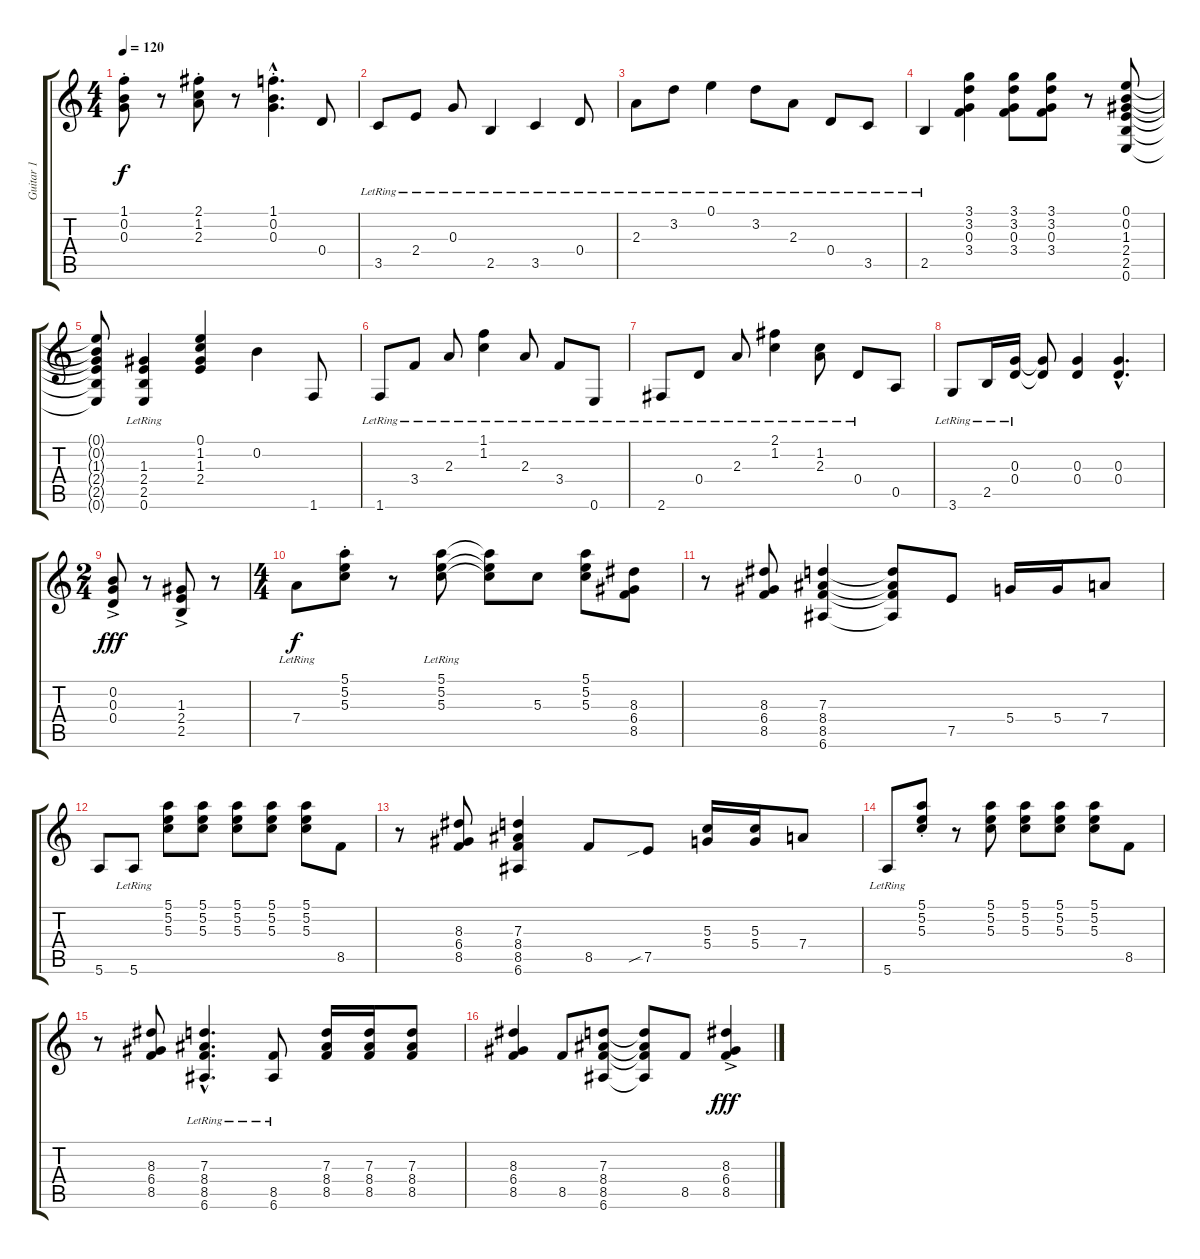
\track ("Guitar 1" "Guitar 1") {instrument electricguitarclean}
\staff {score tabs}
\tuning (E4 B3 G3 D3 A2 E2) {hide}
\ts (4 4)
\tempo 120
\clef g2
\ks c
(1.1{st} 0.2{st} 0.3{st}).8{dy f} r.8 (2.1{st} 1.2{st} 2.3{st}).8 r.8 (1.1{hac st} 0.2{hac st} 0.3{hac st}).4{d} 0.4.8 |
3.5{lr}.8 2.4{lr}.8 0.3{lr}.8 2.5{lr}.4 3.5{lr}.4 0.4{lr}.8 |
2.3{lr}.8 3.2{lr}.8 0.1{lr}.4 3.2{lr}.8 2.3{lr}.8 0.4{lr}.8 3.5{lr}.8 |
2.5{lr}.4 (3.1 3.2 0.3 3.4).4 (3.1 3.2 0.3 3.4).8 (3.1 3.2 0.3 3.4).8 r.8 (0.1 0.2 1.3 2.4 2.5 0.6).8 |
(0.1{t} 0.2{t} 1.3{t} 2.4{t} 2.5{t} 0.6{t}).8 (1.3 2.4 2.5{lr} 0.6{lr}).4 (0.1 1.2 1.3 2.4).4 0.2.4 1.6.8 |
1.6{lr}.8 3.4{lr}.8 2.3{lr}.8 (1.1{lr} 1.2{lr}).4 2.3{lr}.8 3.4{lr}.8 0.6{lr}.8 |
2.6{lr}.8 0.4{lr}.8 2.3{lr}.8 (2.1{lr} 1.2{lr}).4 (1.2{lr} 2.3{lr}).8 0.4{lr}.8 0.5.8 |
3.6{lr}.8 2.5{lr}.16 (0.3{lr} 0.4{lr}).16 (0.3{t} 0.4{t}).8 (0.3 0.4).4 (0.3{hac} 0.4{hac}).4{d} |
\ts (2 4)
(0.2{ac} 0.3{ac} 0.4{ac}).8{dy fff} r.8 (1.3{ac} 2.4{ac} 2.5{ac}).8 r.8 |
\ts (4 4)
7.4{lr}.8{dy f} (5.1{st} 5.2{st} 5.3{st}).8 r.8 (5.1{lr} 5.2{lr} 5.3).8 (5.1{t} 5.2{t} 5.3{t}).8 5.3.8 (5.1 5.2 5.3).8 (8.3 6.4 8.5).8 |
r.8 (8.3 6.4 8.5).8 (7.3 8.4 8.5 6.6).4 (7.3{t} 8.4{t} 8.5{t} 6.6{t}).8 7.5.8 5.4.16 5.4.16 7.4.8 |
5.6.8 5.6{lr}.8 (5.1 5.2 5.3).8 (5.1 5.2 5.3).8 (5.1 5.2 5.3).8 (5.1 5.2 5.3).8 (5.1 5.2 5.3).8 8.5.8 |
r.8 (8.3 6.4 8.5).8 (7.3 8.4 8.5 6.6).4 8.5.8 7.5{sib}.8 (5.3 5.4).16 (5.3 5.4).16 7.4.8 |
5.6{lr}.8 (5.1{st} 5.2{st} 5.3{st}).8 r.8 (5.1 5.2 5.3).8 (5.1 5.2 5.3).8 (5.1 5.2 5.3).8 (5.1 5.2 5.3).8 8.5.8 |
r.8 (8.3 6.4 8.5).8 (7.3{hac lr} 8.4{hac lr} 8.5{hac} 6.6{hac}).4{d} (8.5{lr} 6.6{lr}).8 (7.3 8.4 8.5).16 (7.3 8.4 8.5).16 (7.3 8.4 8.5).8 |
(8.3 6.4 8.5).4 8.5.8 (7.3 8.4 8.5 6.6).8 (7.3{t} 8.4{t} 8.5{t} 6.6{t}).8 8.5.8 (8.3{ac} 6.4{ac} 8.5{ac}).4{dy fff}
